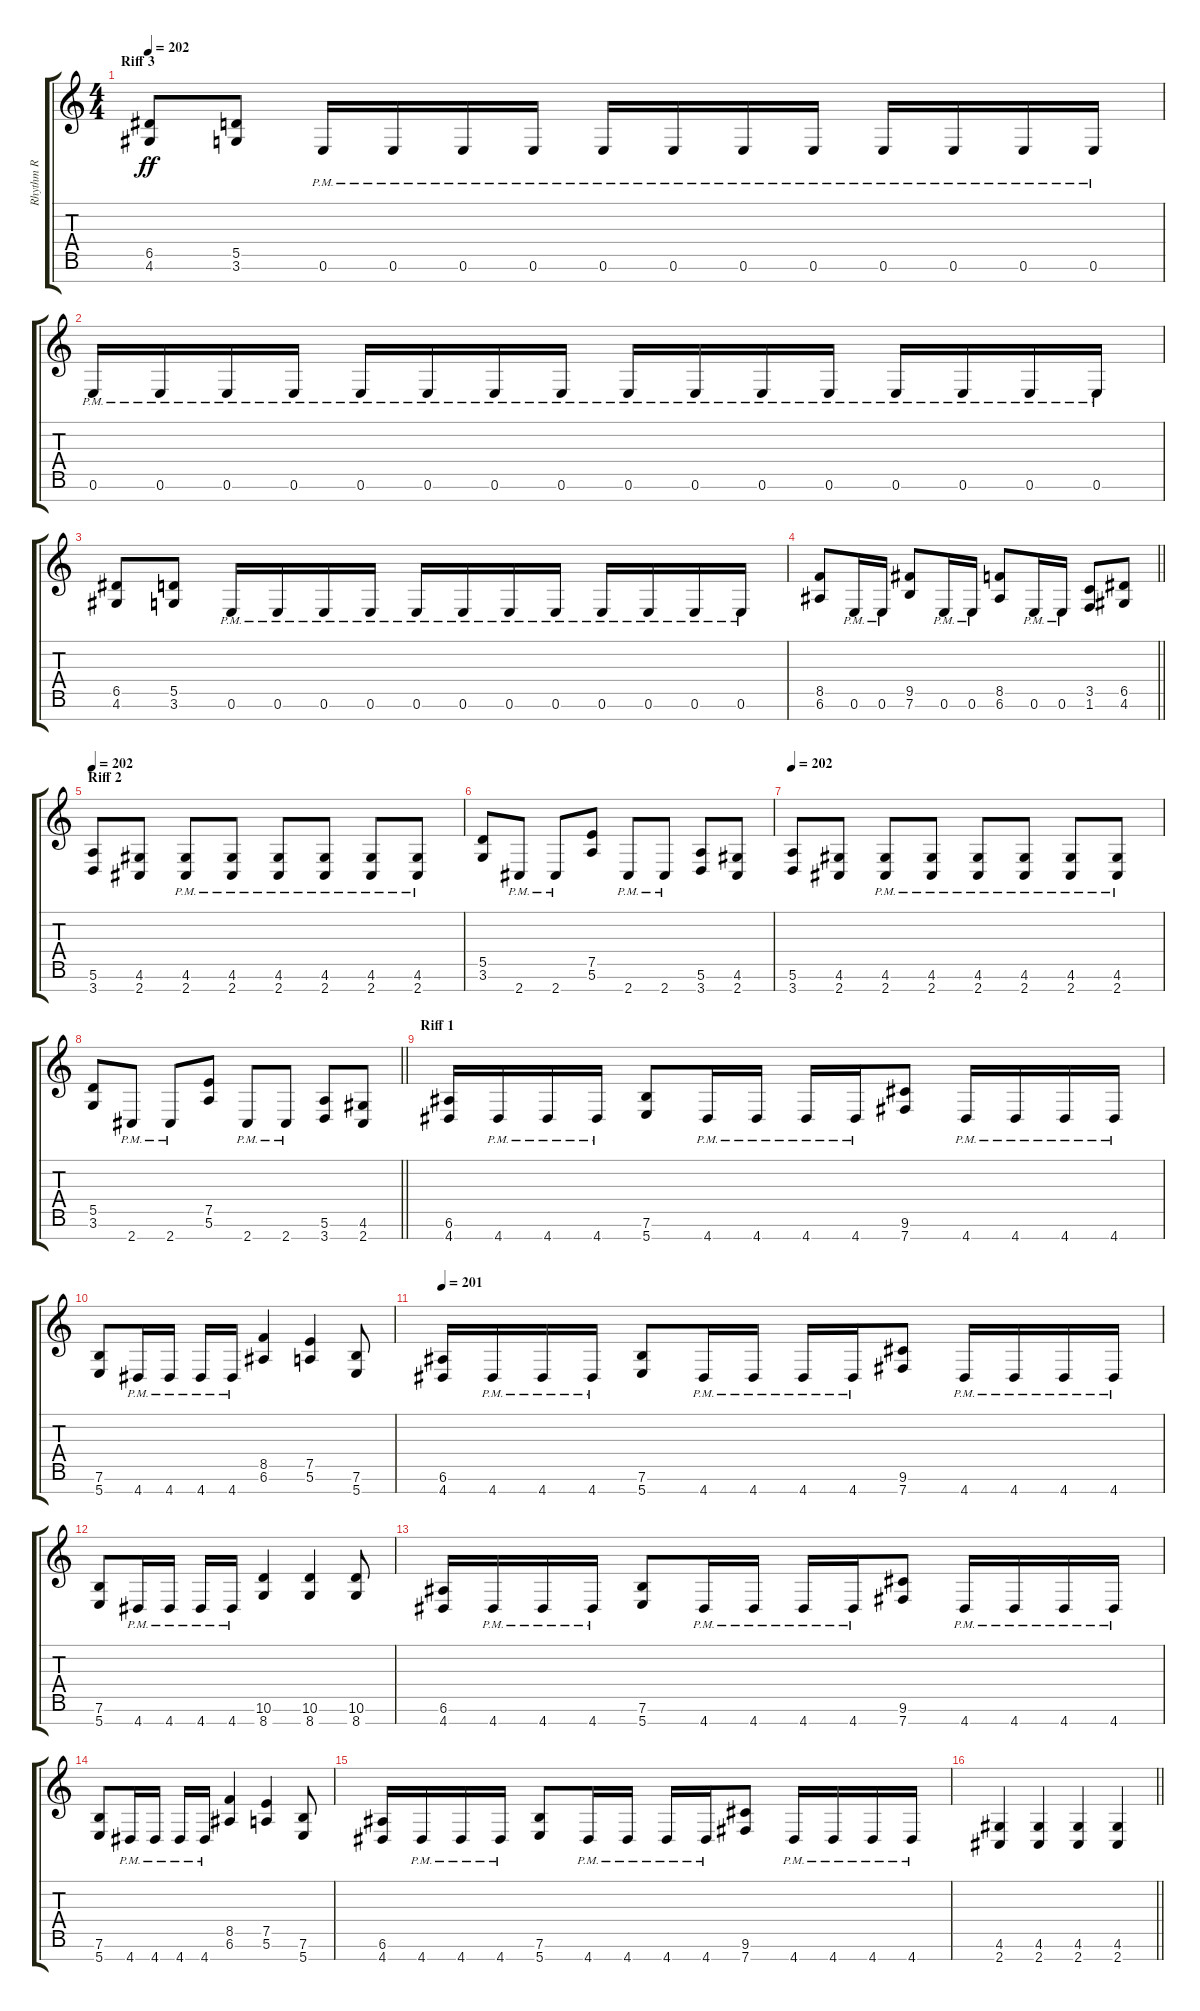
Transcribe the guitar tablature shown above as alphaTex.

\track ("Rhythm R" "Rhythm R") {instrument overdrivenguitar}
\staff {score tabs}
\tuning (E4 B3 G3 D3 A2 E2 B1) {hide}
\ts (4 4)
\section ("" "Riff 3")
\tempo 202
\clef g2
\ks c
(6.5 4.6).8{dy ff} (5.5 3.6).8 0.6{pm}.16 0.6{pm}.16 0.6{pm}.16 0.6{pm}.16 0.6{pm}.16 0.6{pm}.16 0.6{pm}.16 0.6{pm}.16 0.6{pm}.16 0.6{pm}.16 0.6{pm}.16 0.6{pm}.16 |
0.6{pm}.16 0.6{pm}.16 0.6{pm}.16 0.6{pm}.16 0.6{pm}.16 0.6{pm}.16 0.6{pm}.16 0.6{pm}.16 0.6{pm}.16 0.6{pm}.16 0.6{pm}.16 0.6{pm}.16 0.6{pm}.16 0.6{pm}.16 0.6{pm}.16 0.6{pm}.16 |
(6.5 4.6).8 (5.5 3.6).8 0.6{pm}.16 0.6{pm}.16 0.6{pm}.16 0.6{pm}.16 0.6{pm}.16 0.6{pm}.16 0.6{pm}.16 0.6{pm}.16 0.6{pm}.16 0.6{pm}.16 0.6{pm}.16 0.6{pm}.16 |
\barLineRight lightlight
(8.5 6.6).8 0.6{pm}.16 0.6{pm}.16 (9.5 7.6).8 0.6{pm}.16 0.6{pm}.16 (8.5 6.6).8 0.6{pm}.16 0.6{pm}.16 (3.5 1.6).8 (6.5 4.6).8 |
\section ("" "Riff 2")
\tempo 202
(5.6 3.7).8 (4.6 2.7).8 (4.6{pm} 2.7{pm}).8 (4.6{pm} 2.7{pm}).8 (4.6{pm} 2.7{pm}).8 (4.6{pm} 2.7{pm}).8 (4.6{pm} 2.7{pm}).8 (4.6{pm} 2.7{pm}).8 |
(5.5 3.6).8 2.7{pm}.8 2.7{pm}.8 (7.5 5.6).8 2.7{pm}.8 2.7{pm}.8 (5.6 3.7).8 (4.6 2.7).8 |
\tempo 202
(5.6 3.7).8 (4.6 2.7).8 (4.6{pm} 2.7{pm}).8 (4.6{pm} 2.7{pm}).8 (4.6{pm} 2.7{pm}).8 (4.6{pm} 2.7{pm}).8 (4.6{pm} 2.7{pm}).8 (4.6{pm} 2.7{pm}).8 |
\barLineRight lightlight
(5.5 3.6).8 2.7{pm}.8 2.7{pm}.8 (7.5 5.6).8 2.7{pm}.8 2.7{pm}.8 (5.6 3.7).8 (4.6 2.7).8 |
\section ("" "Riff 1")
(6.6 4.7).16 4.7{pm}.16 4.7{pm}.16 4.7{pm}.16 (7.6 5.7).8 4.7{pm}.16 4.7{pm}.16 4.7{pm}.16 4.7{pm}.16 (9.6 7.7).8 4.7{pm}.16 4.7{pm}.16 4.7{pm}.16 4.7{pm}.16 |
(7.6 5.7).8 4.7{pm}.16 4.7{pm}.16 4.7{pm}.16 4.7{pm}.16 (8.5 6.6).4 (7.5 5.6).4 (7.6 5.7).8 |
\tempo 201
(6.6 4.7).16 4.7{pm}.16 4.7{pm}.16 4.7{pm}.16 (7.6 5.7).8 4.7{pm}.16 4.7{pm}.16 4.7{pm}.16 4.7{pm}.16 (9.6 7.7).8 4.7{pm}.16 4.7{pm}.16 4.7{pm}.16 4.7{pm}.16 |
(7.6 5.7).8 4.7{pm}.16 4.7{pm}.16 4.7{pm}.16 4.7{pm}.16 (10.6 8.7).4 (10.6 8.7).4 (10.6 8.7).8 |
(6.6 4.7).16 4.7{pm}.16 4.7{pm}.16 4.7{pm}.16 (7.6 5.7).8 4.7{pm}.16 4.7{pm}.16 4.7{pm}.16 4.7{pm}.16 (9.6 7.7).8 4.7{pm}.16 4.7{pm}.16 4.7{pm}.16 4.7{pm}.16 |
(7.6 5.7).8 4.7{pm}.16 4.7{pm}.16 4.7{pm}.16 4.7{pm}.16 (8.5 6.6).4 (7.5 5.6).4 (7.6 5.7).8 |
(6.6 4.7).16 4.7{pm}.16 4.7{pm}.16 4.7{pm}.16 (7.6 5.7).8 4.7{pm}.16 4.7{pm}.16 4.7{pm}.16 4.7{pm}.16 (9.6 7.7).8 4.7{pm}.16 4.7{pm}.16 4.7{pm}.16 4.7{pm}.16 |
\barLineRight lightlight
(4.6 2.7).4 (4.6 2.7).4 (4.6 2.7).4 (4.6 2.7).4
